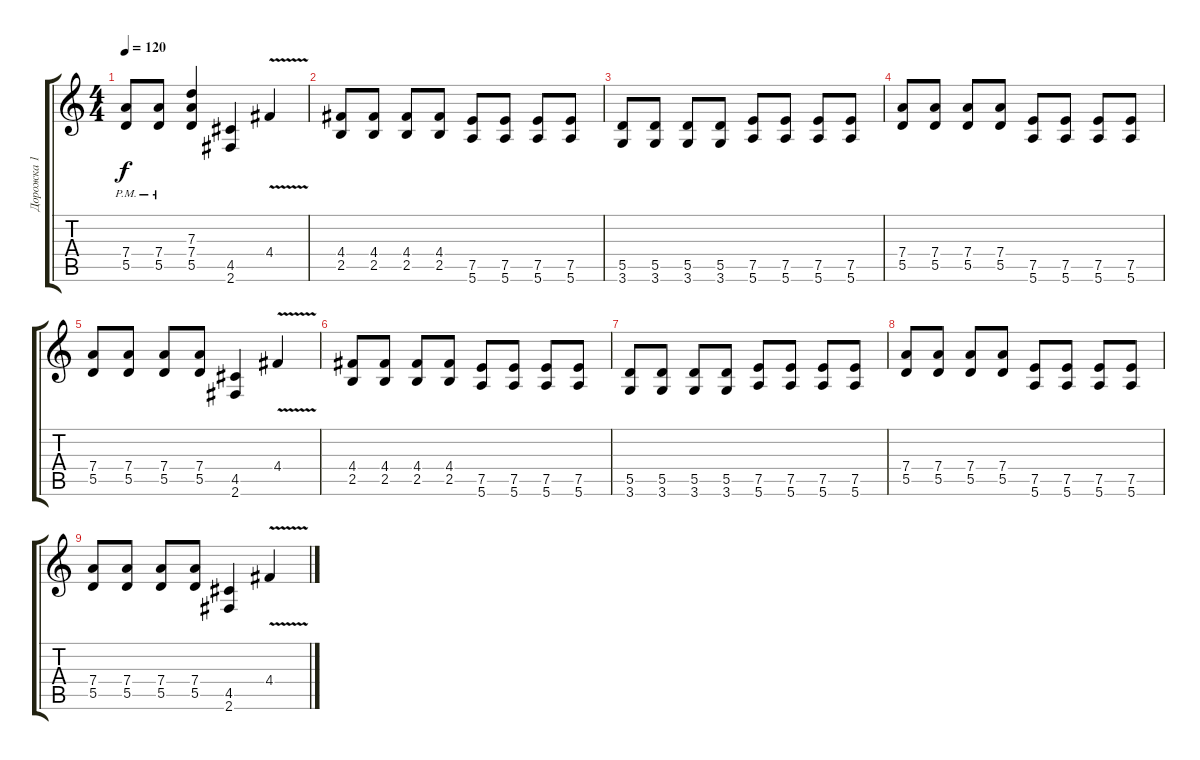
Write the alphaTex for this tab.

\track ("Дорожка 1" "Дорожка 1") {instrument distortionguitar}
\staff {score tabs}
\tuning (E4 B3 G3 D3 A2 E2) {hide}
\ts (4 4)
\tempo 120
\clef g2
\ks c
(7.4{pm} 5.5{pm}).8{dy f} (7.4{pm} 5.5{pm}).8 (7.3 7.4 5.5).4 (4.5 2.6).4 4.4{v}.4 |
(4.4 2.5).8 (4.4 2.5).8 (4.4 2.5).8 (4.4 2.5).8 (7.5 5.6).8 (7.5 5.6).8 (7.5 5.6).8 (7.5 5.6).8 |
(5.5 3.6).8 (5.5 3.6).8 (5.5 3.6).8 (5.5 3.6).8 (7.5 5.6).8 (7.5 5.6).8 (7.5 5.6).8 (7.5 5.6).8 |
(7.4 5.5).8 (7.4 5.5).8 (7.4 5.5).8 (7.4 5.5).8 (7.5 5.6).8 (7.5 5.6).8 (7.5 5.6).8 (7.5 5.6).8 |
(7.4 5.5).8 (7.4 5.5).8 (7.4 5.5).8 (7.4 5.5).8 (4.5 2.6).4 4.4{v}.4 |
(4.4 2.5).8 (4.4 2.5).8 (4.4 2.5).8 (4.4 2.5).8 (7.5 5.6).8 (7.5 5.6).8 (7.5 5.6).8 (7.5 5.6).8 |
(5.5 3.6).8 (5.5 3.6).8 (5.5 3.6).8 (5.5 3.6).8 (7.5 5.6).8 (7.5 5.6).8 (7.5 5.6).8 (7.5 5.6).8 |
(7.4 5.5).8 (7.4 5.5).8 (7.4 5.5).8 (7.4 5.5).8 (7.5 5.6).8 (7.5 5.6).8 (7.5 5.6).8 (7.5 5.6).8 |
(7.4 5.5).8 (7.4 5.5).8 (7.4 5.5).8 (7.4 5.5).8 (4.5 2.6).4 4.4{v}.4
